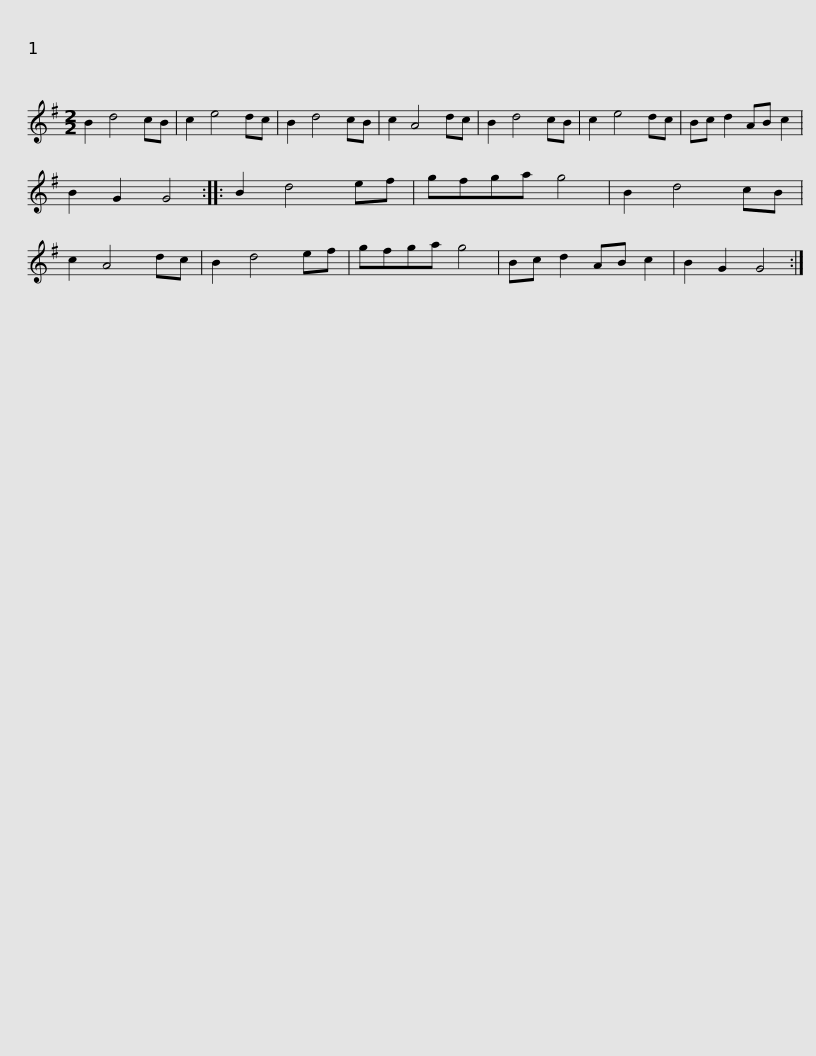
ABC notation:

X:1
L:1/8
M:2/2
I:linebreak $
K:G
V:1 treble
V:1
 B2 d4 cB | c2 e4 dc | B2 d4 cB | c2 A4 dc | B2 d4 cB | %5
 c2 e4 dc | Bc d2 AB c2 | B2 G2 G4 :: B2 d4 ef |$ gfga g4 | %10
 B2 d4 cB | c2 A4 dc | B2 d4 ef | gfga g4 | Bc d2 AB c2 | %15
 B2 G2 G4 :| %16
